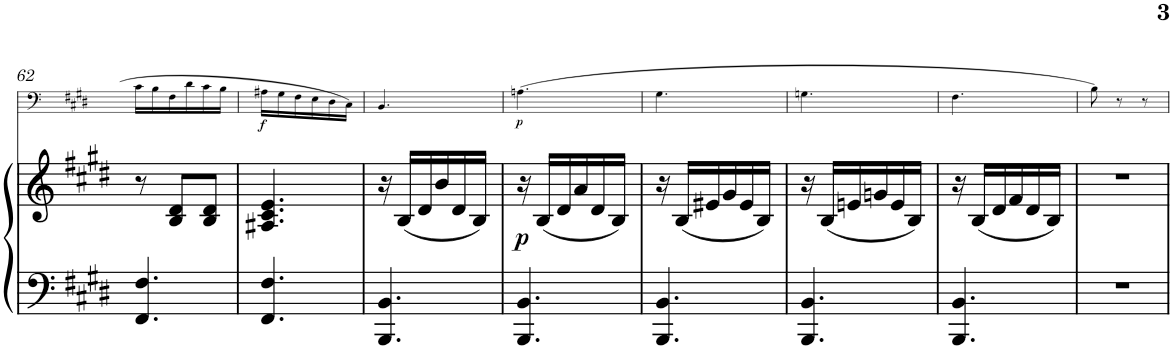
**kern	**kern	**dynam	**kern	**dynam
*part2	*part2	*part2	*part1	*part1
*staff3	*staff2	*staff2/3	*staff1	*staff1
*I"Piano	*	*	*I"Trombone	*
*I'Pno	*	*	*I'Trb	*
!!LO:PB:g=z
*clefF4	*clefG2	*	*clefF4	*
*k[f#c#g#d#]	*k[f#c#g#d#]	*	*k[f#c#g#d#]	*
*M3/8	*M3/8	*	*M3/8	*
=62	=62	=62	=62	=62
4.FF#/ 4.F#/	8r	.	16c#\LL	.
.	.	.	16B\	.
.	8B/ 8d#/L	.	16F#\	.
.	.	.	16d#\	.
.	8B/ 8d#/J	.	16c#\	.
.	.	.	16B\JJ	.
=63	=63	=63	=63	=63
!	!	!	!	!LO:DY:b
4.FF#/ 4.F#/	4.A#X/ 4.c#/ 4.e/	.	16A#X\LL	f
.	.	.	16G#\	.
.	.	.	16F#\	.
.	.	.	16E\	.
.	.	.	16D#\	.
.	.	.	16C#\JJ	.
=64	=64	=64	=64	=64
4.BBB/ 4.BB/	16r	.	4.BB/	.
.	(16B/LL	.	.	.
.	16d#/	.	.	.
.	16b/	.	.	.
.	16d#/	.	.	.
.	16B/JJ)	.	.	.
=65	=65	=65	=65	=65
!	!	!LO:DY:b	!	!LO:DY:b
4.BBB/ 4.BB/	16r	p	(4.An\	p
.	(16B/LL	.	.	.
.	16d#/	.	.	.
.	16a/	.	.	.
.	16d#/	.	.	.
.	16B/JJ)	.	.	.
=66	=66	=66	=66	=66
4.BBB/ 4.BB/	16r	.	4.G#\	.
.	(16B/LL	.	.	.
.	16e#X/	.	.	.
.	16g#/	.	.	.
.	16e#/	.	.	.
.	16B/JJ)	.	.	.
=67	=67	=67	=67	=67
4.BBB/ 4.BB/	16r	.	4.Gn\	.
.	(16B/LL	.	.	.
.	16en/	.	.	.
.	16gn/	.	.	.
.	16e/	.	.	.
.	16B/JJ)	.	.	.
=68	=68	=68	=68	=68
4.BBB/ 4.BB/	16r	.	4.F#\	.
.	(16B/LL	.	.	.
.	16d#/	.	.	.
.	16f#/	.	.	.
.	16d#/	.	.	.
.	16B/JJ)	.	.	.
=69	=69	=69	=69	=69
4.r	4.r	.	8B\)	.
.	.	.	8r	.
.	.	.	8r	.
=	=	=	=	=
*-	*-	*-	*-	*-
